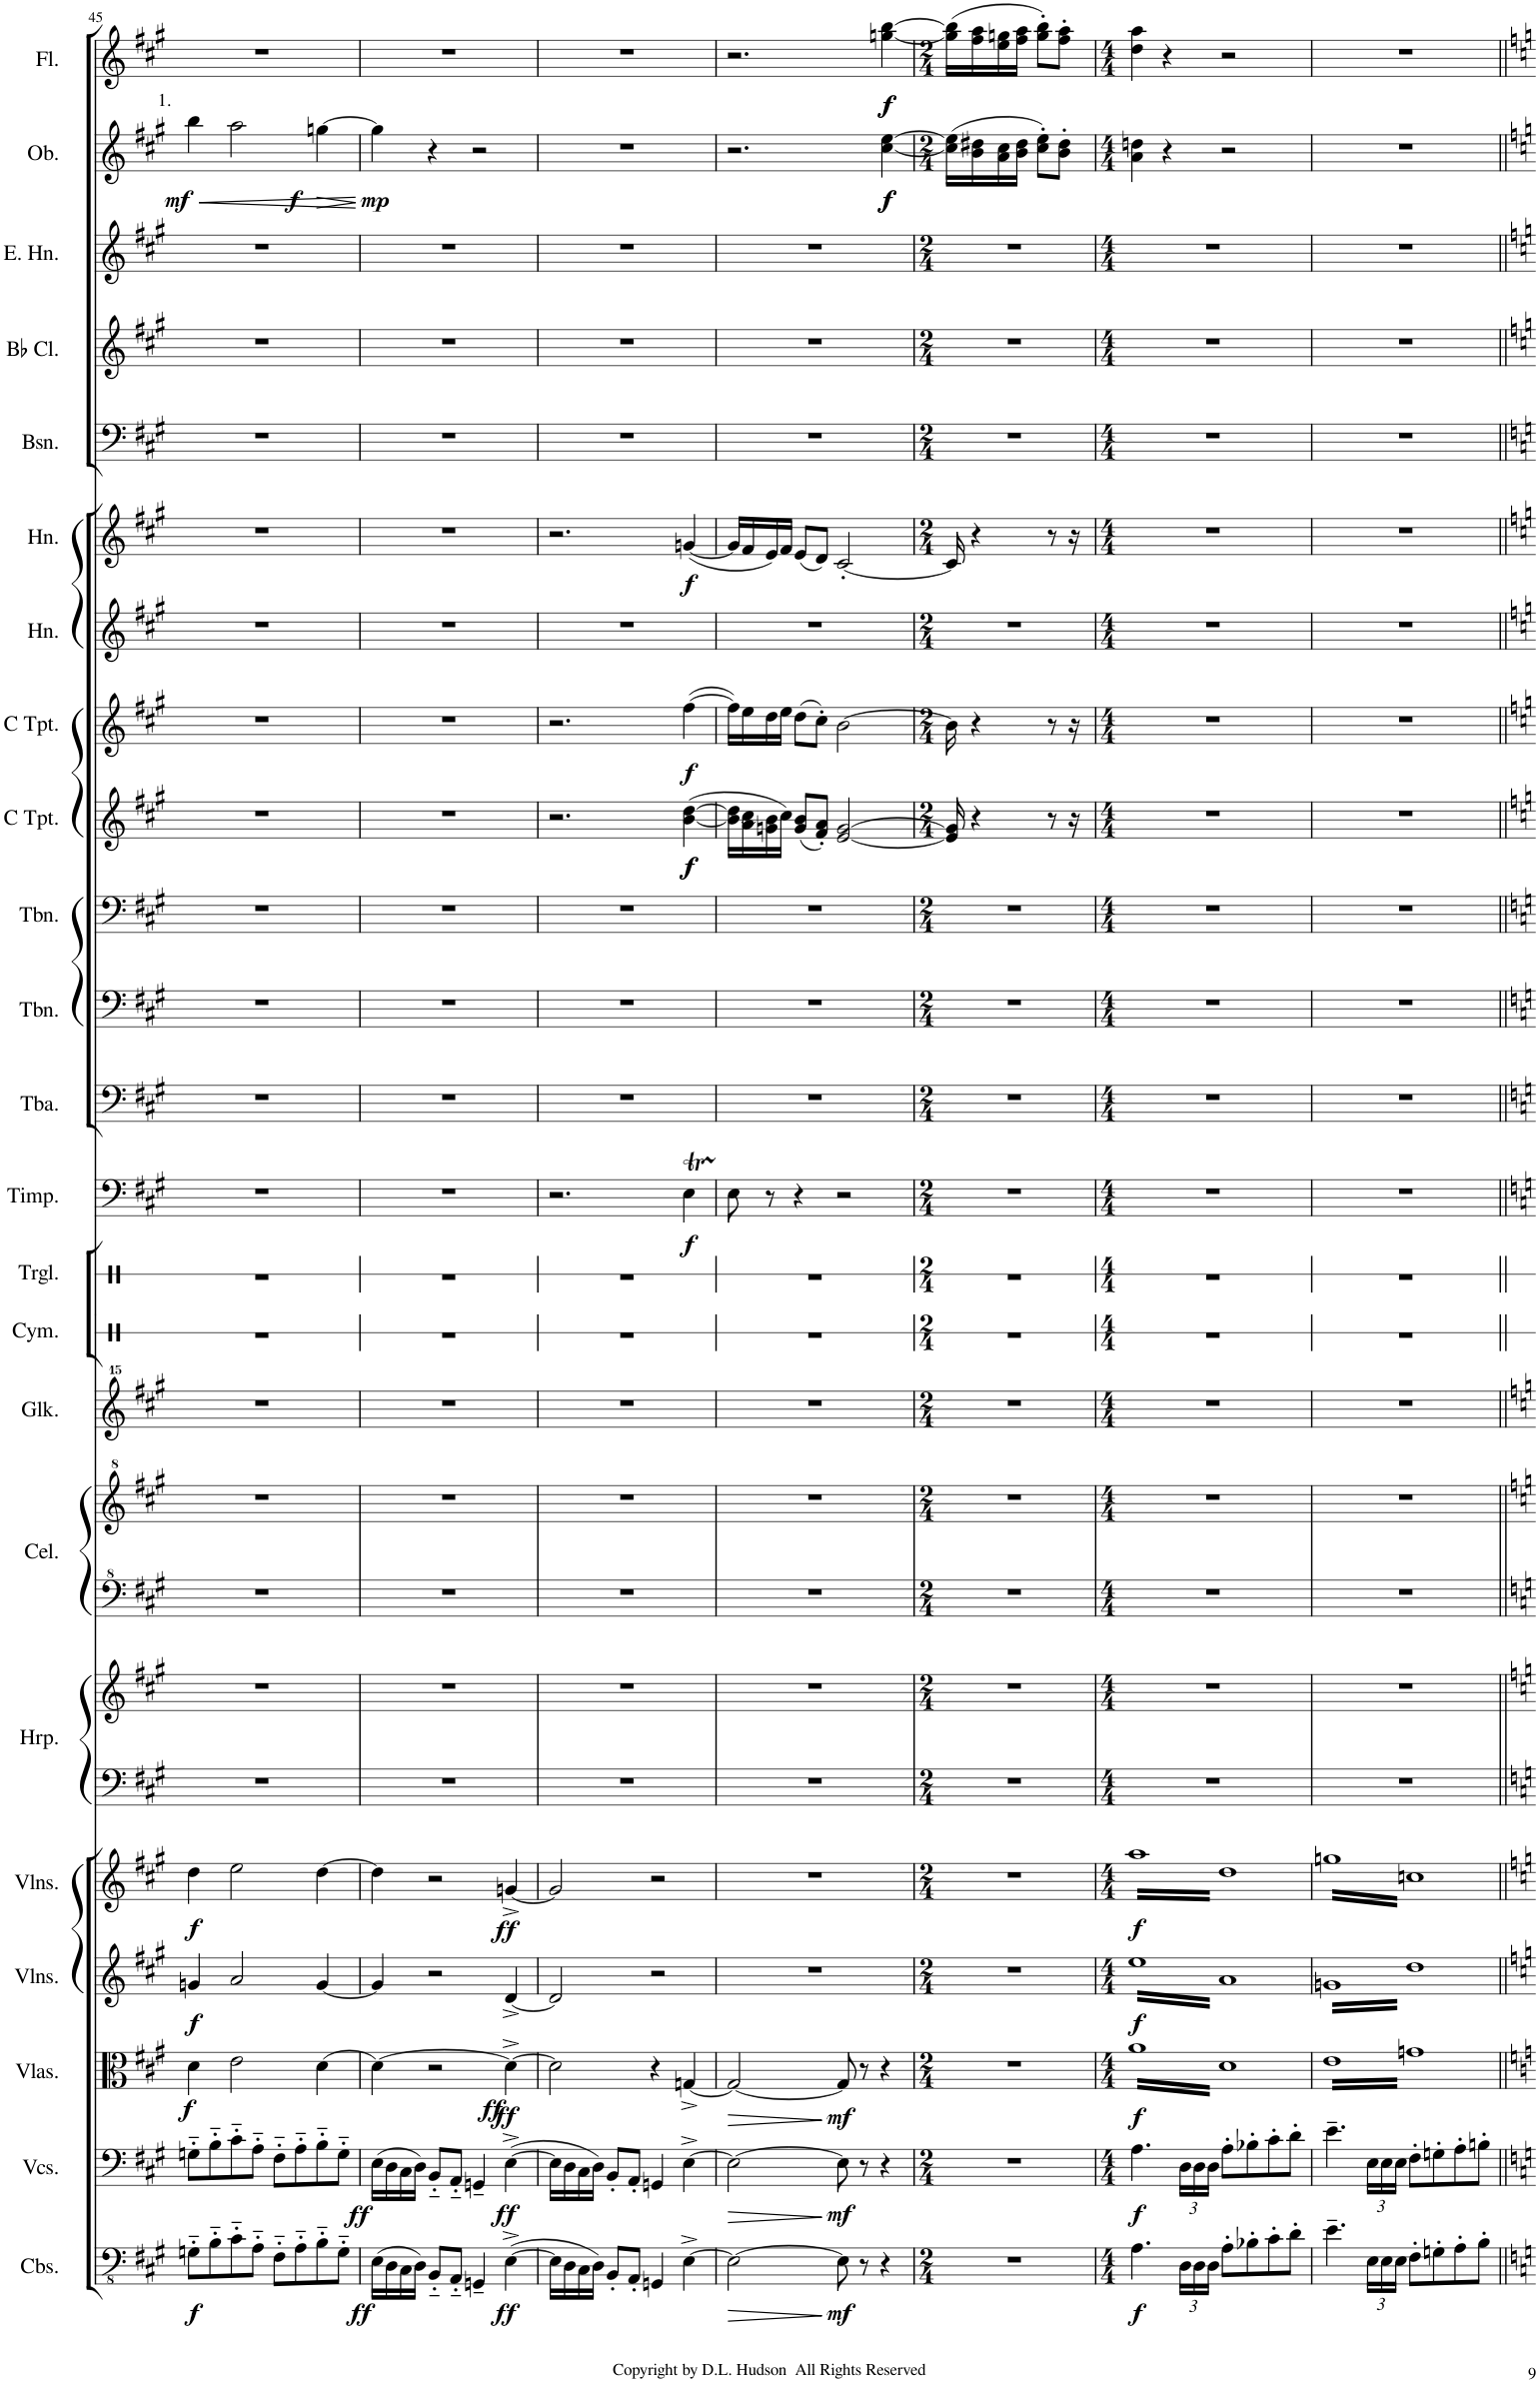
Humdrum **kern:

**kern	**dynam	**kern	**dynam	**kern	**dynam	**kern	**dynam	**kern	**dynam	**kern	**kern	**kern	**kern	**kern	**kern	**kern	**kern	**dynam	**kern	**kern	**kern	**kern	**dynam	**kern	**dynam	**kern	**kern	**dynam	**kern	**kern	**kern	**kern	**dynam	**kern	**dynam
*part23	*part23	*part22	*part22	*part21	*part21	*part20	*part20	*part19	*part19	*part18	*part18	*part17	*part17	*part16	*part15	*part14	*part13	*part13	*part12	*part11	*part10	*part9	*part9	*part8	*part8	*part7	*part6	*part6	*part5	*part4	*part3	*part2	*part2	*part1	*part1
*staff25	*staff25	*staff24	*staff24	*staff23	*staff23	*staff22	*staff22	*staff21	*staff21	*staff20	*staff19	*staff18	*staff17	*staff16	*staff15	*staff14	*staff13	*staff13	*staff12	*staff11	*staff10	*staff9	*staff9	*staff8	*staff8	*staff7	*staff6	*staff6	*staff5	*staff4	*staff3	*staff2	*staff2	*staff1	*staff1
*I"Contrabasses	*	*I"Violoncellos	*	*I"Violas	*	*I"Violins	*	*I"Violins	*	*I"Harp	*	*I"Celesta	*	*I"Glockenspiel	*I"Cymbal	*I"Triangle	*I"Timpani	*	*I"Tuba	*I"Trombones 2-3	*I"Trombone 1	*I"C Trumpets 2-3	*	*I"C Trumpet 1	*	*I"Horns 2-4	*I"Horns 1-3	*	*I"Bassoons 1-2	*I"Bb Clarinets 1-2	*I"English Horn	*I"Oboes 1-2	*	*I"Flutes 1-2	*
*I'Cbs.	*	*I'Vcs.	*	*I'Vlas.	*	*I'Vlns.	*	*I'Vlns.	*	*I'Hrp.	*	*I'Cel.	*	*I'Glk.	*I'Cym.	*I'Trgl.	*I'Timp.	*	*I'Tba.	*I'Tbn.	*I'Tbn.	*I'C Tpt.	*	*I'C Tpt.	*	*I'Hn.	*I'Hn.	*	*I'Bsn.	*I'Bb Cl.	*I'E. Hn.	*I'Ob.	*	*I'Fl.	*
!!LO:PB:g=z
*clefFv4	*	*clefF4	*	*clefC3	*	*clefG2	*	*clefG2	*	*clefF4	*clefG2	*clefF^4	*clefG^2	*clefG^^2	*clefX	*clefX	*clefF4	*	*clefF4	*clefF4	*clefF4	*clefG2	*	*clefG2	*	*clefG2	*clefG2	*	*clefF4	*clefG2	*clefG2	*clefG2	*	*clefG2	*
*	*	*	*	*	*	*	*	*	*	*	*	*	*	*	*	*	*	*	*	*	*	*	*	*	*	*ITrd4c7	*ITrd4c7	*	*	*ITrd1c2	*ITrd4c7	*	*	*	*
*k[f#c#g#]	*	*k[f#c#g#]	*	*k[f#c#g#]	*	*k[f#c#g#]	*	*k[f#c#g#]	*	*k[f#c#g#]	*k[f#c#g#]	*k[f#c#g#]	*k[f#c#g#]	*k[f#c#g#]	*k[]	*k[]	*k[f#c#g#]	*	*k[f#c#g#]	*k[f#c#g#]	*k[f#c#g#]	*k[f#c#g#]	*	*k[f#c#g#]	*	*k[f#c#g#]	*k[f#c#g#]	*	*k[f#c#g#]	*k[f#c#g#]	*k[f#c#g#]	*k[f#c#g#]	*	*k[f#c#g#]	*
*M4/4	*	*M4/4	*	*M4/4	*	*M4/4	*	*M4/4	*	*M4/4	*M4/4	*M4/4	*M4/4	*M4/4	*M4/4	*M4/4	*M4/4	*	*M4/4	*M4/4	*M4/4	*M4/4	*	*M4/4	*	*M4/4	*M4/4	*	*M4/4	*M4/4	*M4/4	*M4/4	*	*M4/4	*
=45	=45	=45	=45	=45	=45	=45	=45	=45	=45	=45	=45	=45	=45	=45	=45	=45	=45	=45	=45	=45	=45	=45	=45	=45	=45	=45	=45	=45	=45	=45	=45	=45	=45	=45	=45
!	!	!	!	!	!	!	!	!	!	!	!	!	!	!	!	!	!	!	!	!	!	!	!	!	!	!	!	!	!	!	!	!LO:TX:a:t=1.	!	!	!
!	!LO:DY:b	!	!	!	!LO:DY:b	!	!LO:DY:b	!	!LO:DY:b	!	!	!	!	!	!	!	!	!	!	!	!	!	!	!	!	!	!	!	!	!	!	!	!LO:HP:b	!	!
!	!	!	!	!	!	!	!	!	!	!	!	!	!	!	!	!	!	!	!	!	!	!	!	!	!	!	!	!	!	!	!	!	!LO:DY:n=1:b	!	!
8GGn'~\L	f	8Gn'~\L	.	4d\	f	4gn/	f	4dd\	f	1r	1r	1r	1r	1r	1r	1r	1r	.	1r	1r	1r	1r	.	1r	.	1r	1r	.	1r	1r	1r	4bb\	< mf	1r	.
8BB'~\	.	8B'~\	.	.	.	.	.	.	.	.	.	.	.	.	.	.	.	.	.	.	.	.	.	.	.	.	.	.	.	.	.	.	.	.	.
8C#'~\	.	8c#'~\	.	2e\	.	2a/	.	2ee\	.	.	.	.	.	.	.	.	.	.	.	.	.	.	.	.	.	.	.	.	.	.	.	2aa\	.	.	.
8AA'~\J	.	8A'~\J	.	.	.	.	.	.	.	.	.	.	.	.	.	.	.	.	.	.	.	.	.	.	.	.	.	.	.	.	.	.	.	.	.
8FF#'~\L	.	8F#'~\L	.	.	.	.	.	.	.	.	.	.	.	.	.	.	.	.	.	.	.	.	.	.	.	.	.	.	.	.	.	.	.	.	.
8AA'~\	.	8A'~\	.	.	.	.	.	.	.	.	.	.	.	.	.	.	.	.	.	.	.	.	.	.	.	.	.	.	.	.	.	.	.	.	.
!	!	!	!	!	!	!	!	!	!	!	!	!	!	!	!	!	!	!	!	!	!	!	!	!	!	!	!	!	!	!	!	!	!LO:HP:b	!	!
!	!	!	!	!	!	!	!	!	!	!	!	!	!	!	!	!	!	!	!	!	!	!	!	!	!	!	!	!	!	!	!	!	!LO:DY:n=2:b	!	!
8BB'~\	.	8B'~\	.	[4d\	.	[4g/	.	[4dd\	.	.	.	.	.	.	.	.	.	.	.	.	.	.	.	.	.	.	.	.	.	.	.	[4ggn\	> f	.	.
!	!	!	!LO:DY:b	!	!	!	!	!	!	!	!	!	!	!	!	!	!	!	!	!	!	!	!	!	!	!	!	!	!	!	!	!	!	!	!
8GG'~\J	.	8G'~\J	ff	.	.	.	.	.	.	.	.	.	.	.	.	.	.	.	.	.	.	.	.	.	.	.	.	.	.	.	.	.	.	.	.
.	.	.	.	.	.	.	.	.	.	.	.	.	.	.	.	.	.	.	.	.	.	.	.	.	.	.	.	.	.	.	.	.	[ ]	.	.
=46	=46	=46	=46	=46	=46	=46	=46	=46	=46	=46	=46	=46	=46	=46	=46	=46	=46	=46	=46	=46	=46	=46	=46	=46	=46	=46	=46	=46	=46	=46	=46	=46	=46	=46	=46
!	!LO:DY:b	!	!	!	!	!	!	!	!	!	!	!	!	!	!	!	!	!	!	!	!	!	!	!	!	!	!	!	!	!	!	!	!LO:DY:b	!	!
(16EE\LL	ff	(16E\LL	.	4d\_	.	4g/]	.	4dd\]	.	1r	1r	1r	1r	1r	1r	1r	1r	.	1r	1r	1r	1r	.	1r	.	1r	1r	.	1r	1r	1r	4gg\]	mp	1r	.
16DD\	.	16D\	.	.	.	.	.	.	.	.	.	.	.	.	.	.	.	.	.	.	.	.	.	.	.	.	.	.	.	.	.	.	.	.	.
16CC#\	.	16C#\	.	.	.	.	.	.	.	.	.	.	.	.	.	.	.	.	.	.	.	.	.	.	.	.	.	.	.	.	.	.	.	.	.
16DD\JJ)	.	16D\JJ)	.	.	.	.	.	.	.	.	.	.	.	.	.	.	.	.	.	.	.	.	.	.	.	.	.	.	.	.	.	.	.	.	.
8BBB'~/L	.	8BB'~/L	.	2r	.	2r	.	2r	.	.	.	.	.	.	.	.	.	.	.	.	.	.	.	.	.	.	.	.	.	.	.	4r	.	.	.
8AAA'~/J	.	8AA'~/J	.	.	.	.	.	.	.	.	.	.	.	.	.	.	.	.	.	.	.	.	.	.	.	.	.	.	.	.	.	.	.	.	.
4GGGn~/	.	4GGn~/	.	.	.	.	.	.	.	.	.	.	.	.	.	.	.	.	.	.	.	.	.	.	.	.	.	.	.	.	.	2r	.	.	.
!	!LO:DY:b	!	!LO:DY:b	!	!LO:DY:b	!	!	!	!	!	!	!	!	!	!	!	!	!	!	!	!	!	!	!	!	!	!	!	!	!	!	!	!	!	!
!	!	!	!	!	!LO:DY:n=1:b	!	!	!	!LO:DY:b	!	!	!	!	!	!	!	!	!	!	!	!	!	!	!	!	!	!	!	!	!	!	!	!	!	!
([4EE^\	ff	([4E^\	ff	4d^\_	ff ff	[4d^/	.	[4gn^/	ff	.	.	.	.	.	.	.	.	.	.	.	.	.	.	.	.	.	.	.	.	.	.	.	.	.	.
=47	=47	=47	=47	=47	=47	=47	=47	=47	=47	=47	=47	=47	=47	=47	=47	=47	=47	=47	=47	=47	=47	=47	=47	=47	=47	=47	=47	=47	=47	=47	=47	=47	=47	=47	=47
16EE\LL]	.	16E\LL]	.	2d\]	.	2d/]	.	2g/]	.	1r	1r	1r	1r	1r	1r	1r	2.r	.	1r	1r	1r	2.r	.	2.r	.	1r	2.r	.	1r	1r	1r	1r	.	1r	.
16DD\	.	16D\	.	.	.	.	.	.	.	.	.	.	.	.	.	.	.	.	.	.	.	.	.	.	.	.	.	.	.	.	.	.	.	.	.
16CC#\	.	16C#\	.	.	.	.	.	.	.	.	.	.	.	.	.	.	.	.	.	.	.	.	.	.	.	.	.	.	.	.	.	.	.	.	.
16DD\JJ)	.	16D\JJ)	.	.	.	.	.	.	.	.	.	.	.	.	.	.	.	.	.	.	.	.	.	.	.	.	.	.	.	.	.	.	.	.	.
8BBB'/L	.	8BB'/L	.	.	.	.	.	.	.	.	.	.	.	.	.	.	.	.	.	.	.	.	.	.	.	.	.	.	.	.	.	.	.	.	.
8AAA'/J	.	8AA'/J	.	.	.	.	.	.	.	.	.	.	.	.	.	.	.	.	.	.	.	.	.	.	.	.	.	.	.	.	.	.	.	.	.
4GGGn/	.	4GGn/	.	4r	.	2r	.	2r	.	.	.	.	.	.	.	.	.	.	.	.	.	.	.	.	.	.	.	.	.	.	.	.	.	.	.
!	!	!	!	!	!	!	!	!	!	!	!	!	!	!	!	!	!	!LO:DY:b	!	!	!	!	!LO:DY:b	!	!	!	!	!	!	!	!	!	!	!	!
!	!	!	!	!	!	!	!	!	!	!	!	!	!	!	!	!	!	!	!	!	!	!	!LO:DY:n=1:b	!	!LO:DY:b	!	!	!LO:DY:b	!	!	!	!	!	!	!
[4EE^\	.	[4E^\	.	[4Gn^/	.	.	.	.	.	.	.	.	.	.	.	.	4ET\	f	.	.	.	([4b\ [4dd\	f f	([4ff#\	f	.	([4gn/	f	.	.	.	.	.	.	.
=48	=48	=48	=48	=48	=48	=48	=48	=48	=48	=48	=48	=48	=48	=48	=48	=48	=48	=48	=48	=48	=48	=48	=48	=48	=48	=48	=48	=48	=48	=48	=48	=48	=48	=48	=48
2EE\_	.	2E\_	.	2G/_	.	1r	.	1r	.	1r	1r	1r	1r	1r	1r	1r	8E\	.	1r	1r	1r	16b\_ 16dd\]LL	.	16ff#\LL])	.	1r	16g/LL]	.	1r	1r	1r	2.r	.	2.r	.
.	.	.	.	.	.	.	.	.	.	.	.	.	.	.	.	.	.	.	.	.	.	16a\ 16cc#\	.	16ee\	.	.	16f#/	.	.	.	.	.	.	.	.
.	.	.	.	.	.	.	.	.	.	.	.	.	.	.	.	.	8r	.	.	.	.	16gn\ 16b\]	.	16dd\	.	.	16e/)	.	.	.	.	.	.	.	.
.	.	.	.	.	.	.	.	.	.	.	.	.	.	.	.	.	.	.	.	.	.	16cc#\JJ)	.	16ee\JJ	.	.	16f#/JJ	.	.	.	.	.	.	.	.
.	.	.	.	.	.	.	.	.	.	.	.	.	.	.	.	.	4r	.	.	.	.	(8g/ 8b/L	.	(8dd\L	.	.	(8e/L	.	.	.	.	.	.	.	.
.	.	.	.	.	.	.	.	.	.	.	.	.	.	.	.	.	.	.	.	.	.	8f#/' 8a/'J)	.	8cc#'\J)	.	.	8d/J)	.	.	.	.	.	.	.	.
!	!LO:DY:b	!	!LO:DY:b	!	!LO:DY:b	!	!	!	!	!	!	!	!	!	!	!	!	!	!	!	!	!	!	!	!	!	!	!	!	!	!	!	!	!	!
8EE\]	mf	8E\]	mf	8G/]	mf	.	.	.	.	.	.	.	.	.	.	.	2r	.	.	.	.	[2e/ [2g/	.	[2b\	.	.	[2c#'/	.	.	.	.	.	.	.	.
8r	.	8r	.	8r	.	.	.	.	.	.	.	.	.	.	.	.	.	.	.	.	.	.	.	.	.	.	.	.	.	.	.	.	.	.	.
!	!	!	!	!	!	!	!	!	!	!	!	!	!	!	!	!	!	!	!	!	!	!	!	!	!	!	!	!	!	!	!	!	!LO:DY:b	!	!
!	!	!	!	!	!	!	!	!	!	!	!	!	!	!	!	!	!	!	!	!	!	!	!	!	!	!	!	!	!	!	!	!	!LO:DY:n=1:b	!	!LO:DY:b
!	!	!	!	!	!	!	!	!	!	!	!	!	!	!	!	!	!	!	!	!	!	!	!	!	!	!	!	!	!	!	!	!	!	!	!LO:DY:n=1:b
4r	.	4r	.	4r	.	.	.	.	.	.	.	.	.	.	.	.	.	.	.	.	.	.	.	.	.	.	.	.	.	.	.	[4cc#\ [4ee\	f f	[4ggn\ [4bb\	f f
=49	=49	=49	=49	=49	=49	=49	=49	=49	=49	=49	=49	=49	=49	=49	=49	=49	=49	=49	=49	=49	=49	=49	=49	=49	=49	=49	=49	=49	=49	=49	=49	=49	=49	=49	=49
*M2/4	*	*M2/4	*	*M2/4	*	*M2/4	*	*M2/4	*	*M2/4	*M2/4	*M2/4	*M2/4	*M2/4	*M2/4	*M2/4	*M2/4	*	*M2/4	*M2/4	*M2/4	*M2/4	*	*M2/4	*	*M2/4	*M2/4	*	*M2/4	*M2/4	*M2/4	*M2/4	*	*M2/4	*
2r	.	2r	.	2r	.	2r	.	2r	.	2r	2r	2r	2r	2r	2r	2r	2r	.	2r	2r	2r	16e/] 16g/]	.	16b\]	.	2r	16c#/]	.	2r	2r	2r	(16cc#\] 16ee\]LL	.	(16gg\] 16bb\]LL	.
.	.	.	.	.	.	.	.	.	.	.	.	.	.	.	.	.	.	.	.	.	.	4r	.	4r	.	.	4r	.	.	.	.	16b\ 16dd#X\	.	16ff#\ 16aa\	.
.	.	.	.	.	.	.	.	.	.	.	.	.	.	.	.	.	.	.	.	.	.	.	.	.	.	.	.	.	.	.	.	16a\ 16cc#\	.	16ee\ 16ggn\	.
.	.	.	.	.	.	.	.	.	.	.	.	.	.	.	.	.	.	.	.	.	.	.	.	.	.	.	.	.	.	.	.	16b\ 16dd#\JJ	.	16ff#\ 16aa\JJ	.
.	.	.	.	.	.	.	.	.	.	.	.	.	.	.	.	.	.	.	.	.	.	.	.	.	.	.	.	.	.	.	.	8cc#\' 8ee\'L)	.	8gg\' 8bb\'L)	.
.	.	.	.	.	.	.	.	.	.	.	.	.	.	.	.	.	.	.	.	.	.	8r	.	8r	.	.	8r	.	.	.	.	.	.	.	.
.	.	.	.	.	.	.	.	.	.	.	.	.	.	.	.	.	.	.	.	.	.	.	.	.	.	.	.	.	.	.	.	8b\' 8dd#\'J	.	8ff#\' 8aa\'J	.
.	.	.	.	.	.	.	.	.	.	.	.	.	.	.	.	.	.	.	.	.	.	16r	.	16r	.	.	16r	.	.	.	.	.	.	.	.
=50	=50	=50	=50	=50	=50	=50	=50	=50	=50	=50	=50	=50	=50	=50	=50	=50	=50	=50	=50	=50	=50	=50	=50	=50	=50	=50	=50	=50	=50	=50	=50	=50	=50	=50	=50
*M4/4	*	*M4/4	*	*M4/4	*	*M4/4	*	*M4/4	*	*M4/4	*M4/4	*M4/4	*M4/4	*M4/4	*M4/4	*M4/4	*M4/4	*	*M4/4	*M4/4	*M4/4	*M4/4	*	*M4/4	*	*M4/4	*M4/4	*	*M4/4	*M4/4	*M4/4	*M4/4	*	*M4/4	*
!	!LO:DY:b	!	!LO:DY:b	!	!LO:DY:b	!	!LO:DY:b	!	!LO:DY:b	!	!	!	!	!	!	!	!	!	!	!	!	!	!	!	!	!	!	!	!	!	!	!	!	!	!
*	*	*	*	*tremolo	*	*	*	*	*	*	*	*	*	*	*	*	*	*	*	*	*	*	*	*	*	*	*	*	*	*	*	*	*	*	*
*	*	*	*	*	*	*tremolo	*	*	*	*	*	*	*	*	*	*	*	*	*	*	*	*	*	*	*	*	*	*	*	*	*	*	*	*	*
*	*	*	*	*	*	*	*	*tremolo	*	*	*	*	*	*	*	*	*	*	*	*	*	*	*	*	*	*	*	*	*	*	*	*	*	*	*
4.AA\	f	4.A\	f	32aLLL	f	32eeLLL	f	32aaLLL	f	1r	1r	1r	1r	1r	1r	1r	1r	.	1r	1r	1r	1r	.	1r	.	1r	1r	.	1r	1r	1r	4a\ 4ddn\	.	4dd\ 4aa\	.
.	.	.	.	32d	.	32a	.	32dd	.	.	.	.	.	.	.	.	.	.	.	.	.	.	.	.	.	.	.	.	.	.	.	.	.	.	.
.	.	.	.	32a	.	32ee	.	32aa	.	.	.	.	.	.	.	.	.	.	.	.	.	.	.	.	.	.	.	.	.	.	.	.	.	.	.
.	.	.	.	32d	.	32a	.	32dd	.	.	.	.	.	.	.	.	.	.	.	.	.	.	.	.	.	.	.	.	.	.	.	.	.	.	.
.	.	.	.	32a	.	32ee	.	32aa	.	.	.	.	.	.	.	.	.	.	.	.	.	.	.	.	.	.	.	.	.	.	.	.	.	.	.
.	.	.	.	32d	.	32a	.	32dd	.	.	.	.	.	.	.	.	.	.	.	.	.	.	.	.	.	.	.	.	.	.	.	.	.	.	.
.	.	.	.	32a	.	32ee	.	32aa	.	.	.	.	.	.	.	.	.	.	.	.	.	.	.	.	.	.	.	.	.	.	.	.	.	.	.
.	.	.	.	32d	.	32a	.	32dd	.	.	.	.	.	.	.	.	.	.	.	.	.	.	.	.	.	.	.	.	.	.	.	.	.	.	.
.	.	.	.	32a	.	32ee	.	32aa	.	.	.	.	.	.	.	.	.	.	.	.	.	.	.	.	.	.	.	.	.	.	.	4r	.	4r	.
.	.	.	.	32d	.	32a	.	32dd	.	.	.	.	.	.	.	.	.	.	.	.	.	.	.	.	.	.	.	.	.	.	.	.	.	.	.
.	.	.	.	32a	.	32ee	.	32aa	.	.	.	.	.	.	.	.	.	.	.	.	.	.	.	.	.	.	.	.	.	.	.	.	.	.	.
.	.	.	.	32d	.	32a	.	32dd	.	.	.	.	.	.	.	.	.	.	.	.	.	.	.	.	.	.	.	.	.	.	.	.	.	.	.
*Xbrackettup	*	*Xbrackettup	*	*	*	*	*	*	*	*	*	*	*	*	*	*	*	*	*	*	*	*	*	*	*	*	*	*	*	*	*	*	*	*	*
24DD\LL	.	24D\LL	.	32a	.	32ee	.	32aa	.	.	.	.	.	.	.	.	.	.	.	.	.	.	.	.	.	.	.	.	.	.	.	.	.	.	.
.	.	.	.	32d	.	32a	.	32dd	.	.	.	.	.	.	.	.	.	.	.	.	.	.	.	.	.	.	.	.	.	.	.	.	.	.	.
24DD\	.	24D\	.	.	.	.	.	.	.	.	.	.	.	.	.	.	.	.	.	.	.	.	.	.	.	.	.	.	.	.	.	.	.	.	.
.	.	.	.	32a	.	32ee	.	32aa	.	.	.	.	.	.	.	.	.	.	.	.	.	.	.	.	.	.	.	.	.	.	.	.	.	.	.
24DD\JJ	.	24D\JJ	.	.	.	.	.	.	.	.	.	.	.	.	.	.	.	.	.	.	.	.	.	.	.	.	.	.	.	.	.	.	.	.	.
.	.	.	.	32d	.	32a	.	32dd	.	.	.	.	.	.	.	.	.	.	.	.	.	.	.	.	.	.	.	.	.	.	.	.	.	.	.
8AA'\L	.	8A'\L	.	32a	.	32ee	.	32aa	.	.	.	.	.	.	.	.	.	.	.	.	.	.	.	.	.	.	.	.	.	.	.	2r	.	2r	.
.	.	.	.	32d	.	32a	.	32dd	.	.	.	.	.	.	.	.	.	.	.	.	.	.	.	.	.	.	.	.	.	.	.	.	.	.	.
.	.	.	.	32a	.	32ee	.	32aa	.	.	.	.	.	.	.	.	.	.	.	.	.	.	.	.	.	.	.	.	.	.	.	.	.	.	.
.	.	.	.	32d	.	32a	.	32dd	.	.	.	.	.	.	.	.	.	.	.	.	.	.	.	.	.	.	.	.	.	.	.	.	.	.	.
8BB-X'\	.	8B-X'\	.	32a	.	32ee	.	32aa	.	.	.	.	.	.	.	.	.	.	.	.	.	.	.	.	.	.	.	.	.	.	.	.	.	.	.
.	.	.	.	32d	.	32a	.	32dd	.	.	.	.	.	.	.	.	.	.	.	.	.	.	.	.	.	.	.	.	.	.	.	.	.	.	.
.	.	.	.	32a	.	32ee	.	32aa	.	.	.	.	.	.	.	.	.	.	.	.	.	.	.	.	.	.	.	.	.	.	.	.	.	.	.
.	.	.	.	32d	.	32a	.	32dd	.	.	.	.	.	.	.	.	.	.	.	.	.	.	.	.	.	.	.	.	.	.	.	.	.	.	.
8C#'\	.	8c#'\	.	32a	.	32ee	.	32aa	.	.	.	.	.	.	.	.	.	.	.	.	.	.	.	.	.	.	.	.	.	.	.	.	.	.	.
.	.	.	.	32d	.	32a	.	32dd	.	.	.	.	.	.	.	.	.	.	.	.	.	.	.	.	.	.	.	.	.	.	.	.	.	.	.
.	.	.	.	32a	.	32ee	.	32aa	.	.	.	.	.	.	.	.	.	.	.	.	.	.	.	.	.	.	.	.	.	.	.	.	.	.	.
.	.	.	.	32d	.	32a	.	32dd	.	.	.	.	.	.	.	.	.	.	.	.	.	.	.	.	.	.	.	.	.	.	.	.	.	.	.
8D'\J	.	8d'\J	.	32a	.	32ee	.	32aa	.	.	.	.	.	.	.	.	.	.	.	.	.	.	.	.	.	.	.	.	.	.	.	.	.	.	.
.	.	.	.	32d	.	32a	.	32dd	.	.	.	.	.	.	.	.	.	.	.	.	.	.	.	.	.	.	.	.	.	.	.	.	.	.	.
.	.	.	.	32a	.	32ee	.	32aa	.	.	.	.	.	.	.	.	.	.	.	.	.	.	.	.	.	.	.	.	.	.	.	.	.	.	.
.	.	.	.	32dJJJ	.	32aJJJ	.	32ddJJJ	.	.	.	.	.	.	.	.	.	.	.	.	.	.	.	.	.	.	.	.	.	.	.	.	.	.	.
=51	=51	=51	=51	=51	=51	=51	=51	=51	=51	=51	=51	=51	=51	=51	=51	=51	=51	=51	=51	=51	=51	=51	=51	=51	=51	=51	=51	=51	=51	=51	=51	=51	=51	=51	=51
4.E~\	.	4.e~\	.	32eLLL	.	32gnLLL	.	32ggnLLL	.	1r	1r	1r	1r	1r	1r	1r	1r	.	1r	1r	1r	1r	.	1r	.	1r	1r	.	1r	1r	1r	1r	.	1r	.
.	.	.	.	32gn	.	32dd	.	32ccn	.	.	.	.	.	.	.	.	.	.	.	.	.	.	.	.	.	.	.	.	.	.	.	.	.	.	.
.	.	.	.	32e	.	32gn	.	32ggn	.	.	.	.	.	.	.	.	.	.	.	.	.	.	.	.	.	.	.	.	.	.	.	.	.	.	.
.	.	.	.	32gn	.	32dd	.	32ccn	.	.	.	.	.	.	.	.	.	.	.	.	.	.	.	.	.	.	.	.	.	.	.	.	.	.	.
.	.	.	.	32e	.	32gn	.	32ggn	.	.	.	.	.	.	.	.	.	.	.	.	.	.	.	.	.	.	.	.	.	.	.	.	.	.	.
.	.	.	.	32gn	.	32dd	.	32ccn	.	.	.	.	.	.	.	.	.	.	.	.	.	.	.	.	.	.	.	.	.	.	.	.	.	.	.
.	.	.	.	32e	.	32gn	.	32ggn	.	.	.	.	.	.	.	.	.	.	.	.	.	.	.	.	.	.	.	.	.	.	.	.	.	.	.
.	.	.	.	32gn	.	32dd	.	32ccn	.	.	.	.	.	.	.	.	.	.	.	.	.	.	.	.	.	.	.	.	.	.	.	.	.	.	.
.	.	.	.	32e	.	32gn	.	32ggn	.	.	.	.	.	.	.	.	.	.	.	.	.	.	.	.	.	.	.	.	.	.	.	.	.	.	.
.	.	.	.	32gn	.	32dd	.	32ccn	.	.	.	.	.	.	.	.	.	.	.	.	.	.	.	.	.	.	.	.	.	.	.	.	.	.	.
.	.	.	.	32e	.	32gn	.	32ggn	.	.	.	.	.	.	.	.	.	.	.	.	.	.	.	.	.	.	.	.	.	.	.	.	.	.	.
.	.	.	.	32gn	.	32dd	.	32ccn	.	.	.	.	.	.	.	.	.	.	.	.	.	.	.	.	.	.	.	.	.	.	.	.	.	.	.
24EE\LL	.	24E\LL	.	32e	.	32gn	.	32ggn	.	.	.	.	.	.	.	.	.	.	.	.	.	.	.	.	.	.	.	.	.	.	.	.	.	.	.
.	.	.	.	32gn	.	32dd	.	32ccn	.	.	.	.	.	.	.	.	.	.	.	.	.	.	.	.	.	.	.	.	.	.	.	.	.	.	.
24EE\	.	24E\	.	.	.	.	.	.	.	.	.	.	.	.	.	.	.	.	.	.	.	.	.	.	.	.	.	.	.	.	.	.	.	.	.
.	.	.	.	32e	.	32gn	.	32ggn	.	.	.	.	.	.	.	.	.	.	.	.	.	.	.	.	.	.	.	.	.	.	.	.	.	.	.
24EE\JJ	.	24E\JJ	.	.	.	.	.	.	.	.	.	.	.	.	.	.	.	.	.	.	.	.	.	.	.	.	.	.	.	.	.	.	.	.	.
.	.	.	.	32gn	.	32dd	.	32ccn	.	.	.	.	.	.	.	.	.	.	.	.	.	.	.	.	.	.	.	.	.	.	.	.	.	.	.
8FF#'\L	.	8F#'\L	.	32e	.	32gn	.	32ggn	.	.	.	.	.	.	.	.	.	.	.	.	.	.	.	.	.	.	.	.	.	.	.	.	.	.	.
.	.	.	.	32gn	.	32dd	.	32ccn	.	.	.	.	.	.	.	.	.	.	.	.	.	.	.	.	.	.	.	.	.	.	.	.	.	.	.
.	.	.	.	32e	.	32gn	.	32ggn	.	.	.	.	.	.	.	.	.	.	.	.	.	.	.	.	.	.	.	.	.	.	.	.	.	.	.
.	.	.	.	32gn	.	32dd	.	32ccn	.	.	.	.	.	.	.	.	.	.	.	.	.	.	.	.	.	.	.	.	.	.	.	.	.	.	.
8GGn'\	.	8Gn'\	.	32e	.	32gn	.	32ggn	.	.	.	.	.	.	.	.	.	.	.	.	.	.	.	.	.	.	.	.	.	.	.	.	.	.	.
.	.	.	.	32gn	.	32dd	.	32ccn	.	.	.	.	.	.	.	.	.	.	.	.	.	.	.	.	.	.	.	.	.	.	.	.	.	.	.
.	.	.	.	32e	.	32gn	.	32ggn	.	.	.	.	.	.	.	.	.	.	.	.	.	.	.	.	.	.	.	.	.	.	.	.	.	.	.
.	.	.	.	32gn	.	32dd	.	32ccn	.	.	.	.	.	.	.	.	.	.	.	.	.	.	.	.	.	.	.	.	.	.	.	.	.	.	.
8AA'\	.	8A'\	.	32e	.	32gn	.	32ggn	.	.	.	.	.	.	.	.	.	.	.	.	.	.	.	.	.	.	.	.	.	.	.	.	.	.	.
.	.	.	.	32gn	.	32dd	.	32ccn	.	.	.	.	.	.	.	.	.	.	.	.	.	.	.	.	.	.	.	.	.	.	.	.	.	.	.
.	.	.	.	32e	.	32gn	.	32ggn	.	.	.	.	.	.	.	.	.	.	.	.	.	.	.	.	.	.	.	.	.	.	.	.	.	.	.
.	.	.	.	32gn	.	32dd	.	32ccn	.	.	.	.	.	.	.	.	.	.	.	.	.	.	.	.	.	.	.	.	.	.	.	.	.	.	.
8BB'\J	.	8Bn'\J	.	32e	.	32gn	.	32ggn	.	.	.	.	.	.	.	.	.	.	.	.	.	.	.	.	.	.	.	.	.	.	.	.	.	.	.
.	.	.	.	32gn	.	32dd	.	32ccn	.	.	.	.	.	.	.	.	.	.	.	.	.	.	.	.	.	.	.	.	.	.	.	.	.	.	.
.	.	.	.	32e	.	32gn	.	32ggn	.	.	.	.	.	.	.	.	.	.	.	.	.	.	.	.	.	.	.	.	.	.	.	.	.	.	.
.	.	.	.	32gnJJJ	.	32ddJJJ	.	32ccnJJJ	.	.	.	.	.	.	.	.	.	.	.	.	.	.	.	.	.	.	.	.	.	.	.	.	.	.	.
*	*	*	*	*	*	*	*	*Xtremolo	*	*	*	*	*	*	*	*	*	*	*	*	*	*	*	*	*	*	*	*	*	*	*	*	*	*	*
*	*	*	*	*	*	*Xtremolo	*	*	*	*	*	*	*	*	*	*	*	*	*	*	*	*	*	*	*	*	*	*	*	*	*	*	*	*	*
*	*	*	*	*Xtremolo	*	*	*	*	*	*	*	*	*	*	*	*	*	*	*	*	*	*	*	*	*	*	*	*	*	*	*	*	*	*	*
.	.	.	.	.	.	.	.	.	.	.	.	.	.	.	.	.	.	.	.	.	.	.	.	.	.	.	.	.	.	.	.	.	.	.	.
.	.	.	.	.	.	.	.	.	.	.	.	.	.	.	.	.	.	.	.	.	.	.	.	.	.	.	.	.	.	.	.	.	.	.	.
.	.	.	.	.	.	.	.	.	.	.	.	.	.	.	.	.	.	.	.	.	.	.	.	.	.	.	.	.	.	.	.	.	.	.	.
.	.	.	.	.	.	.	.	.	.	.	.	.	.	.	.	.	.	.	.	.	.	.	.	.	.	.	.	.	.	.	.	.	.	.	.
.	.	.	.	.	.	.	.	.	.	.	.	.	.	.	.	.	.	.	.	.	.	.	.	.	.	.	.	.	.	.	.	.	.	.	.
.	.	.	.	.	.	.	.	.	.	.	.	.	.	.	.	.	.	.	.	.	.	.	.	.	.	.	.	.	.	.	.	.	.	.	.
.	.	.	.	.	.	.	.	.	.	.	.	.	.	.	.	.	.	.	.	.	.	.	.	.	.	.	.	.	.	.	.	.	.	.	.
.	.	.	.	.	.	.	.	.	.	.	.	.	.	.	.	.	.	.	.	.	.	.	.	.	.	.	.	.	.	.	.	.	.	.	.
.	.	.	.	.	.	.	.	.	.	.	.	.	.	.	.	.	.	.	.	.	.	.	.	.	.	.	.	.	.	.	.	.	.	.	.
.	.	.	.	.	.	.	.	.	.	.	.	.	.	.	.	.	.	.	.	.	.	.	.	.	.	.	.	.	.	.	.	.	.	.	.
.	.	.	.	.	.	.	.	.	.	.	.	.	.	.	.	.	.	.	.	.	.	.	.	.	.	.	.	.	.	.	.	.	.	.	.
.	.	.	.	.	.	.	.	.	.	.	.	.	.	.	.	.	.	.	.	.	.	.	.	.	.	.	.	.	.	.	.	.	.	.	.
.	.	.	.	.	.	.	.	.	.	.	.	.	.	.	.	.	.	.	.	.	.	.	.	.	.	.	.	.	.	.	.	.	.	.	.
.	.	.	.	.	.	.	.	.	.	.	.	.	.	.	.	.	.	.	.	.	.	.	.	.	.	.	.	.	.	.	.	.	.	.	.
.	.	.	.	.	.	.	.	.	.	.	.	.	.	.	.	.	.	.	.	.	.	.	.	.	.	.	.	.	.	.	.	.	.	.	.
.	.	.	.	.	.	.	.	.	.	.	.	.	.	.	.	.	.	.	.	.	.	.	.	.	.	.	.	.	.	.	.	.	.	.	.
=||	=||	=||	=||	=||	=||	=||	=||	=||	=||	=||	=||	=||	=||	=||	=||	=||	=||	=||	=||	=||	=||	=||	=||	=||	=||	=||	=||	=||	=||	=||	=||	=||	=||	=||	=||
*-	*-	*-	*-	*-	*-	*-	*-	*-	*-	*-	*-	*-	*-	*-	*-	*-	*-	*-	*-	*-	*-	*-	*-	*-	*-	*-	*-	*-	*-	*-	*-	*-	*-	*-	*-
